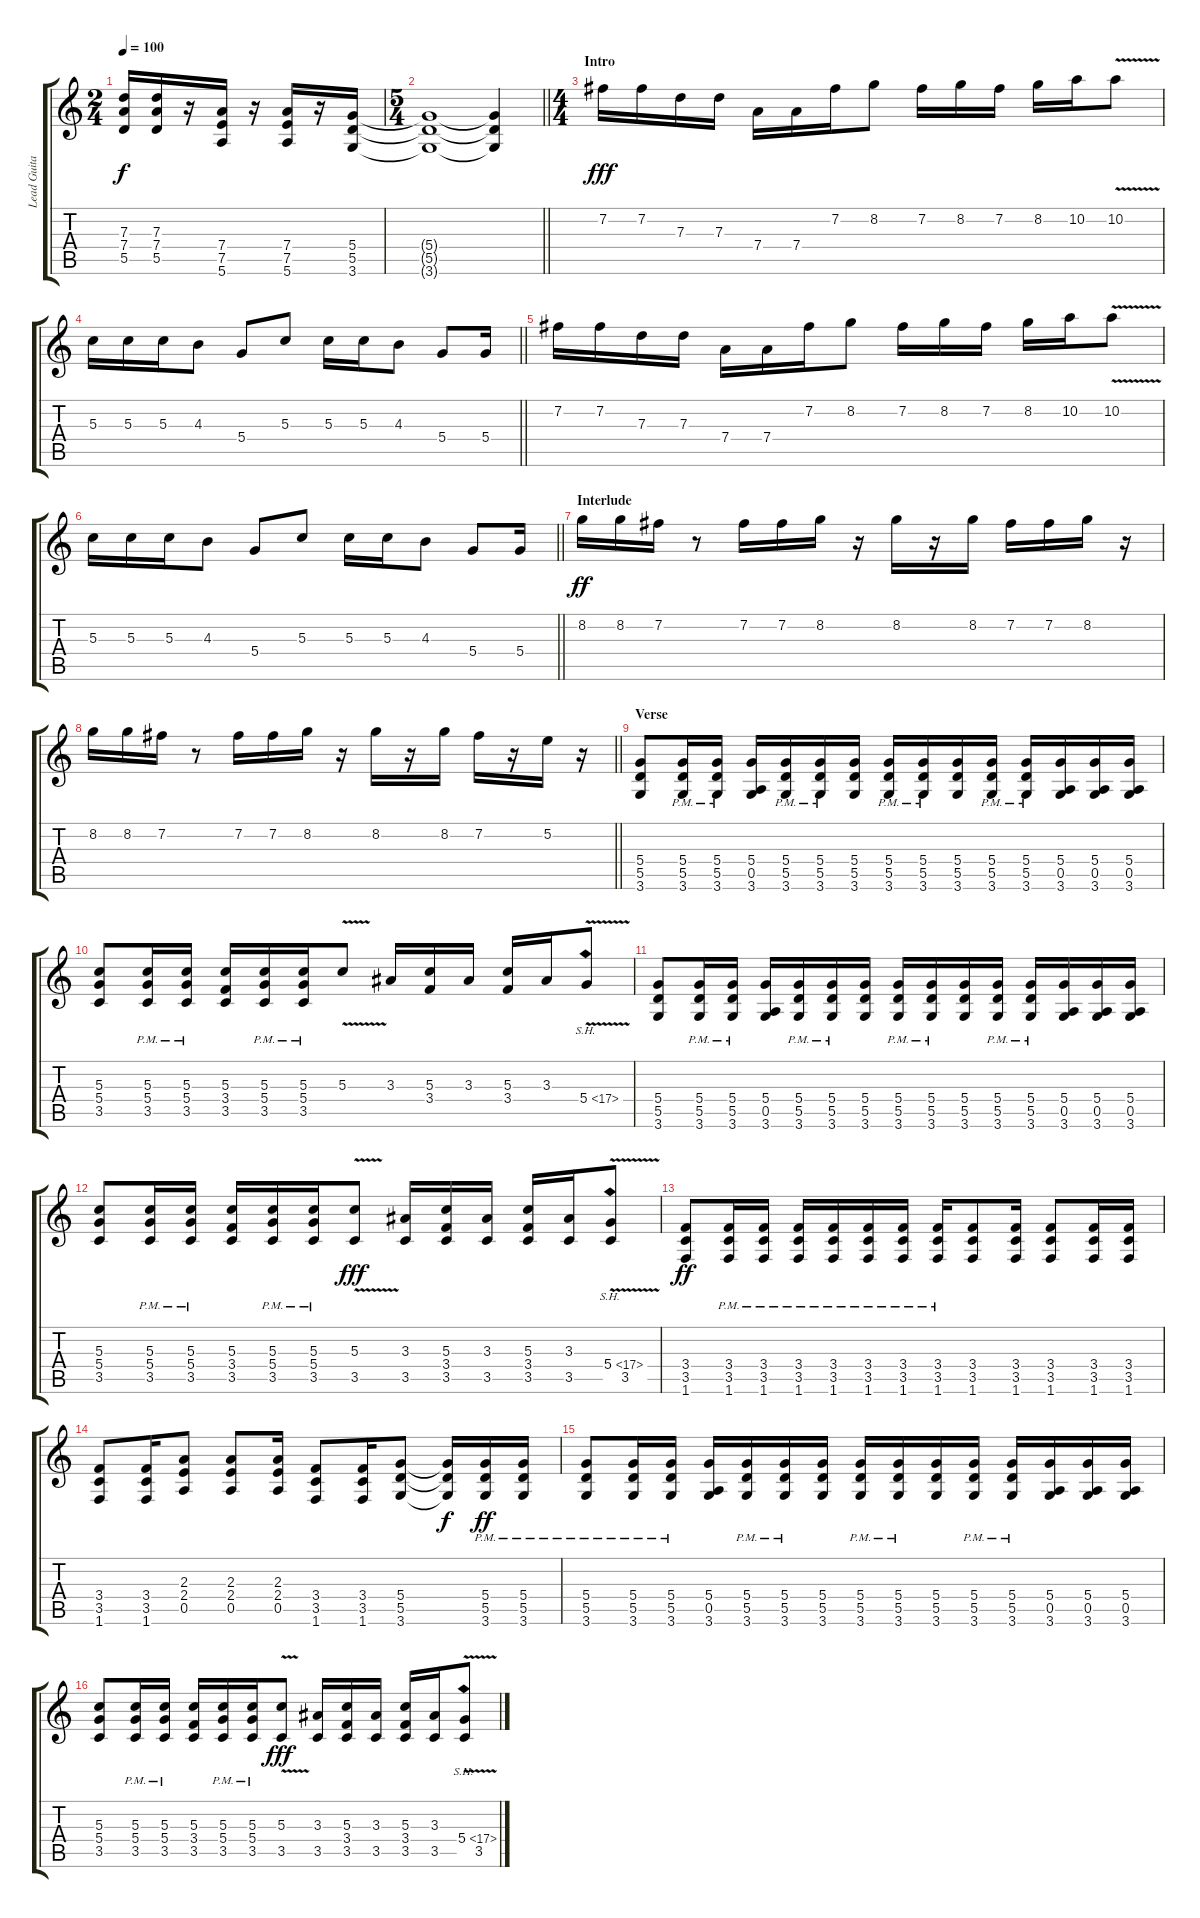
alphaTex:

\track ("Lead Guitar" "Lead Guita") {instrument distortionguitar}
\staff {score tabs}
\tuning (E4 B3 G3 D3 A2 E2) {hide}
\ts (2 4)
\tempo 100
\clef g2
\ks c
(7.3 7.4 5.5).16{dy f} (7.3 7.4 5.5).16 r.16 (7.4 7.5 5.6).16 r.16 (7.4 7.5 5.6).16 r.16 (5.4 5.5 3.6).16 |
\ts (5 4)
\barLineRight lightlight
(5.4{t} 5.5{t} 3.6{t}).1 (5.4{t} 5.5{t} 3.6{t}).4 |
\ts (4 4)
\section ("" "Intro")
7.2.16{dy fff} 7.2.16 7.3.16 7.3.16 7.4.16 7.4.16 7.2.16 8.2.8 7.2.16 8.2.16 7.2.16 8.2.16 10.2.16 10.2{v}.8 |
\barLineRight lightlight
5.3.16 5.3.16 5.3.16 4.3.8 5.4.8 5.3.8 5.3.16 5.3.16 4.3.8 5.4.8 5.4.16 |
7.2.16 7.2.16 7.3.16 7.3.16 7.4.16 7.4.16 7.2.16 8.2.8 7.2.16 8.2.16 7.2.16 8.2.16 10.2.16 10.2{v}.8 |
\barLineRight lightlight
5.3.16 5.3.16 5.3.16 4.3.8 5.4.8 5.3.8 5.3.16 5.3.16 4.3.8 5.4.8 5.4.16 |
\section ("" "Interlude")
8.2.16{dy ff} 8.2.16 7.2.16 r.8 7.2.16 7.2.16 8.2.16 r.16 8.2.16 r.16 8.2.16 7.2.16 7.2.16 8.2.16 r.16 |
\barLineRight lightlight
8.2.16 8.2.16 7.2.16 r.8 7.2.16 7.2.16 8.2.16 r.16 8.2.16 r.16 8.2.16 7.2.16 r.16 5.2.16 r.16 |
\section ("" "Verse")
(5.4 5.5 3.6).8 (5.4{pm} 5.5{pm} 3.6{pm}).16 (5.4{pm} 5.5{pm} 3.6{pm}).16 (5.4 0.5 3.6).16 (5.4{pm} 5.5{pm} 3.6{pm}).16 (5.4{pm} 5.5{pm} 3.6{pm}).16 (5.4 5.5 3.6).16 (5.4{pm} 5.5{pm} 3.6{pm}).16 (5.4{pm} 5.5{pm} 3.6{pm}).16 (5.4 5.5 3.6).16 (5.4{pm} 5.5{pm} 3.6{pm}).16 (5.4{pm} 5.5{pm} 3.6{pm}).16 (5.4 0.5 3.6).16 (5.4 0.5 3.6).16 (5.4 0.5 3.6).16 |
(5.3 5.4 3.5).8 (5.3{pm} 5.4{pm} 3.5{pm}).16 (5.3{pm} 5.4{pm} 3.5{pm}).16 (5.3 3.4 3.5).16 (5.3{pm} 5.4{pm} 3.5{pm}).16 (5.3{pm} 5.4{pm} 3.5{pm}).16 5.3{v}.8 3.3.16 (5.3 3.4).16 3.3.16 (5.3 3.4).16 3.3.16 5.4{sh 12 v}.8 |
(5.4 5.5 3.6).8 (5.4{pm} 5.5{pm} 3.6{pm}).16 (5.4{pm} 5.5{pm} 3.6{pm}).16 (5.4 0.5 3.6).16 (5.4{pm} 5.5{pm} 3.6{pm}).16 (5.4{pm} 5.5{pm} 3.6{pm}).16 (5.4 5.5 3.6).16 (5.4{pm} 5.5{pm} 3.6{pm}).16 (5.4{pm} 5.5{pm} 3.6{pm}).16 (5.4 5.5 3.6).16 (5.4{pm} 5.5{pm} 3.6{pm}).16 (5.4{pm} 5.5{pm} 3.6{pm}).16 (5.4 0.5 3.6).16 (5.4 0.5 3.6).16 (5.4 0.5 3.6).16 |
(5.3 5.4 3.5).8 (5.3{pm} 5.4{pm} 3.5{pm}).16 (5.3{pm} 5.4{pm} 3.5{pm}).16 (5.3 3.4 3.5).16 (5.3{pm} 5.4{pm} 3.5{pm}).16 (5.3{pm} 5.4{pm} 3.5{pm}).16 (5.3{v} 3.5).8{dy fff} (3.3 3.5).16 (5.3 3.4 3.5).16 (3.3 3.5).16 (5.3 3.4 3.5).16 (3.3 3.5).16 (5.4{sh 12 v} 3.5).8 |
(3.4 3.5 1.6).8{dy ff} (3.4{pm} 3.5{pm} 1.6{pm}).16 (3.4{pm} 3.5{pm} 1.6{pm}).16 (3.4{pm} 3.5{pm} 1.6{pm}).16 (3.4{pm} 3.5{pm} 1.6{pm}).16 (3.4{pm} 3.5{pm} 1.6{pm}).16 (3.4{pm} 3.5{pm} 1.6{pm}).16 (3.4{pm} 3.5{pm} 1.6{pm}).16 (3.4 3.5 1.6).8 (3.4 3.5 1.6).16 (3.4 3.5 1.6).8 (3.4 3.5 1.6).16 (3.4 3.5 1.6).16 |
(3.4 3.5 1.6).8 (3.4 3.5 1.6).16 (2.3 2.4 0.5).8 (2.3 2.4 0.5).8 (2.3 2.4 0.5).16 (3.4 3.5 1.6).8 (3.4 3.5 1.6).16 (5.4 5.5 3.6).8 (5.4{t} 5.5{t} 3.6{t}).16{dy f} (5.4{pm} 5.5{pm} 3.6{pm}).16{dy ff} (5.4{pm} 5.5{pm} 3.6{pm}).16 |
(5.4{pm} 5.5{pm} 3.6{pm}).8 (5.4{pm} 5.5{pm} 3.6{pm}).16 (5.4{pm} 5.5{pm} 3.6{pm}).16 (5.4 0.5 3.6).16 (5.4{pm} 5.5{pm} 3.6{pm}).16 (5.4{pm} 5.5{pm} 3.6{pm}).16 (5.4 5.5 3.6).16 (5.4{pm} 5.5{pm} 3.6{pm}).16 (5.4{pm} 5.5{pm} 3.6{pm}).16 (5.4 5.5 3.6).16 (5.4{pm} 5.5{pm} 3.6{pm}).16 (5.4{pm} 5.5{pm} 3.6{pm}).16 (5.4 0.5 3.6).16 (5.4 0.5 3.6).16 (5.4 0.5 3.6).16 |
(5.3 5.4 3.5).8 (5.3{pm} 5.4{pm} 3.5{pm}).16 (5.3{pm} 5.4{pm} 3.5{pm}).16 (5.3 3.4 3.5).16 (5.3{pm} 5.4{pm} 3.5{pm}).16 (5.3{pm} 5.4{pm} 3.5{pm}).16 (5.3{v} 3.5).8{dy fff} (3.3 3.5).16 (5.3 3.4 3.5).16 (3.3 3.5).16 (5.3 3.4 3.5).16 (3.3 3.5).16 (5.4{sh 12 v} 3.5).8
